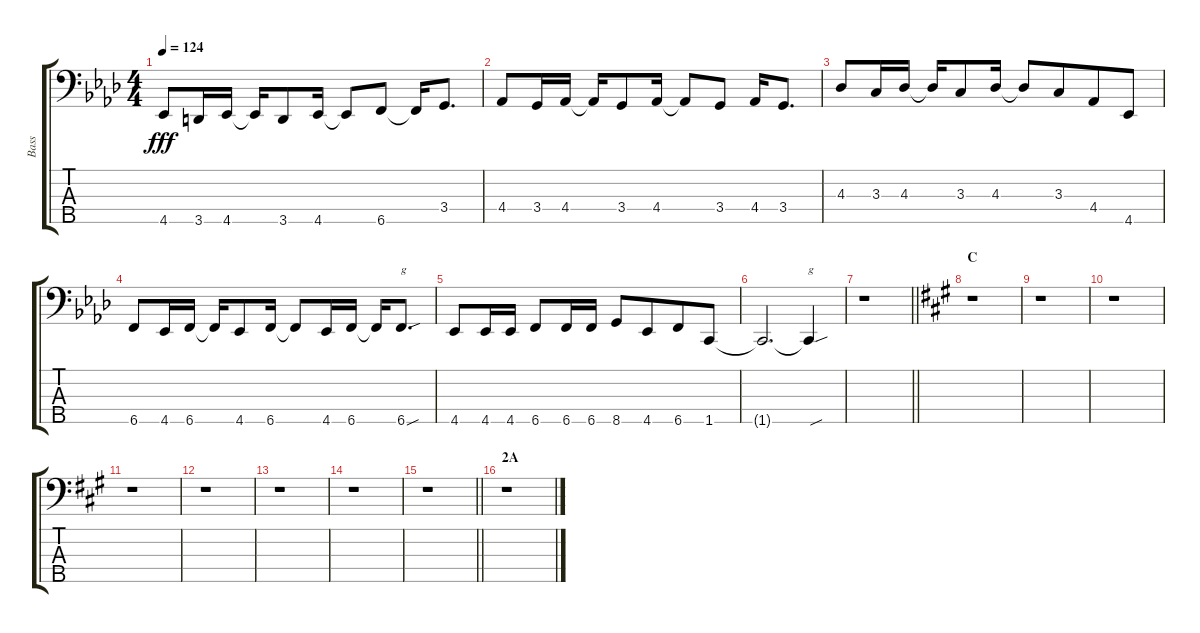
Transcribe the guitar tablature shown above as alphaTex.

\track ("Bass" "Bass") {solo instrument electricbasspick}
\staff {score tabs}
\tuning (G2 D2 A1 E1 B0) {hide}
\ts (4 4)
\tempo 124
\clef f4
\ks ab
4.5.8{dy fff} 3.5.16 4.5.16 4.5{t}.16 3.5.8 4.5.16 4.5{t}.8 6.5.8 6.5{t}.16 3.4.8{d} |
4.4.8 3.4.16 4.4.16 4.4{t}.16 3.4.8 4.4.16 4.4{t}.8 3.4.8 4.4.16 3.4.8{d} |
4.3.8 3.3.16 4.3.16 4.3{t}.16 3.3.8 4.3.16 4.3{t}.8 3.3.8{beam merge} 4.4.8 4.5.8 |
6.5.8 4.5.16 6.5.16 6.5{t}.16 4.5.8 6.5.16 6.5{t}.8 4.5.16 6.5.16 6.5{t}.16 6.5{sou}.8{d txt "g"} |
4.5.8 4.5.16 4.5.16 6.5.8 6.5.16 6.5.16 8.5.8 4.5.8{beam merge} 6.5.8 1.5.8 |
1.5{t}.2{d} 1.5{sou t}.4{txt "g"} |
\barLineRight lightlight
r.1 |
\section ("" "C")
\ks a
r.1 |
r.1 |
r.1 |
r.1 |
r.1 |
r.1 |
r.1 |
\barLineRight lightlight
r.1 |
\section ("" "2A")
r.1
